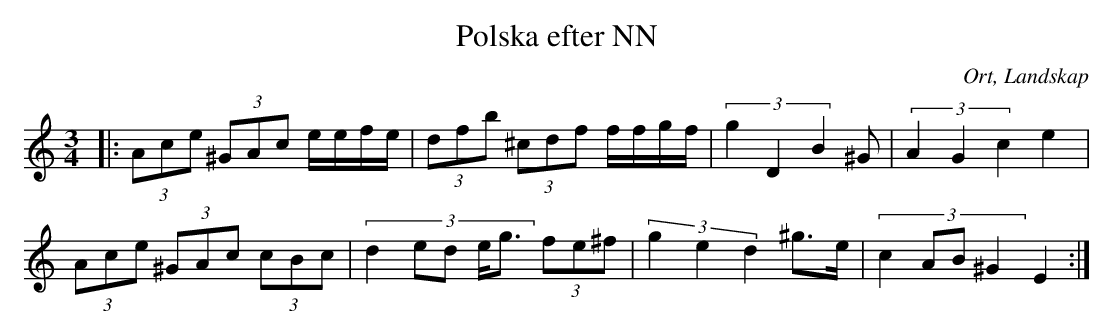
X:1
T:Polska efter NN
O:Ort, Landskap
M:3/4
L:1/8
K:C
|: (3 Ace (3^GAc e/e/f/e/| (3 dfb (3^cdf f/f/g/f/|(3:2:3 g2 D2 B2 ^G|(3:2:3 A2 G2 c2 e2|
(3 Ace (3^GAc (3cBc| (3:2:5 d2 ed e<g (3fe^f|(3:2:3 g2 e2 d2 ^g>e|(3:2:4 c2 AB ^G2 E2:|
